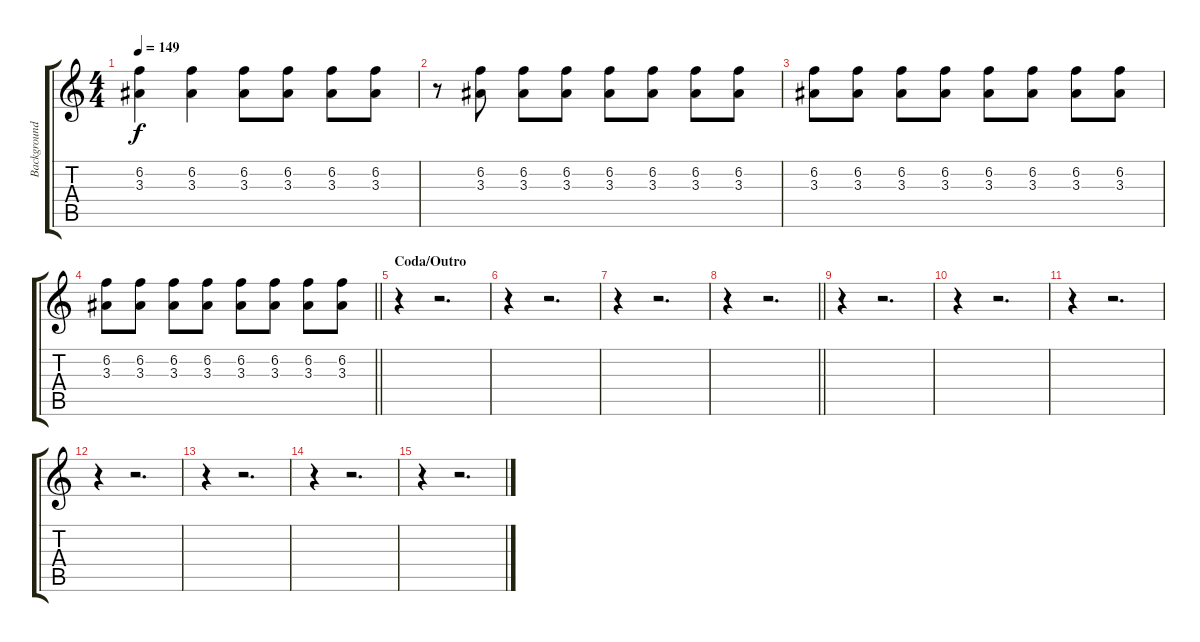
\track ("Background Guitar" "Background") {instrument distortionguitar}
\staff {score tabs}
\tuning (E4 B3 G3 D3 A2 D2) {hide}
\ts (4 4)
\tempo 149
\clef g2
\ks c
(6.2 3.3).4{dy f} (6.2 3.3).4 (6.2 3.3).8 (6.2 3.3).8 (6.2 3.3).8 (6.2 3.3).8 |
r.8 (6.2 3.3).8 (6.2 3.3).8 (6.2 3.3).8 (6.2 3.3).8 (6.2 3.3).8 (6.2 3.3).8 (6.2 3.3).8 |
(6.2 3.3).8 (6.2 3.3).8 (6.2 3.3).8 (6.2 3.3).8 (6.2 3.3).8 (6.2 3.3).8 (6.2 3.3).8 (6.2 3.3).8 |
\barLineRight lightlight
(6.2 3.3).8 (6.2 3.3).8 (6.2 3.3).8 (6.2 3.3).8 (6.2 3.3).8 (6.2 3.3).8 (6.2 3.3).8 (6.2 3.3).8 |
\section ("" "Coda/Outro")
r.4 r.2{d} |
r.4 r.2{d} |
r.4 r.2{d} |
\barLineRight lightlight
r.4 r.2{d} |
r.4 r.2{d} |
r.4 r.2{d} |
r.4 r.2{d} |
r.4 r.2{d} |
r.4 r.2{d} |
r.4 r.2{d} |
r.4 r.2{d}
